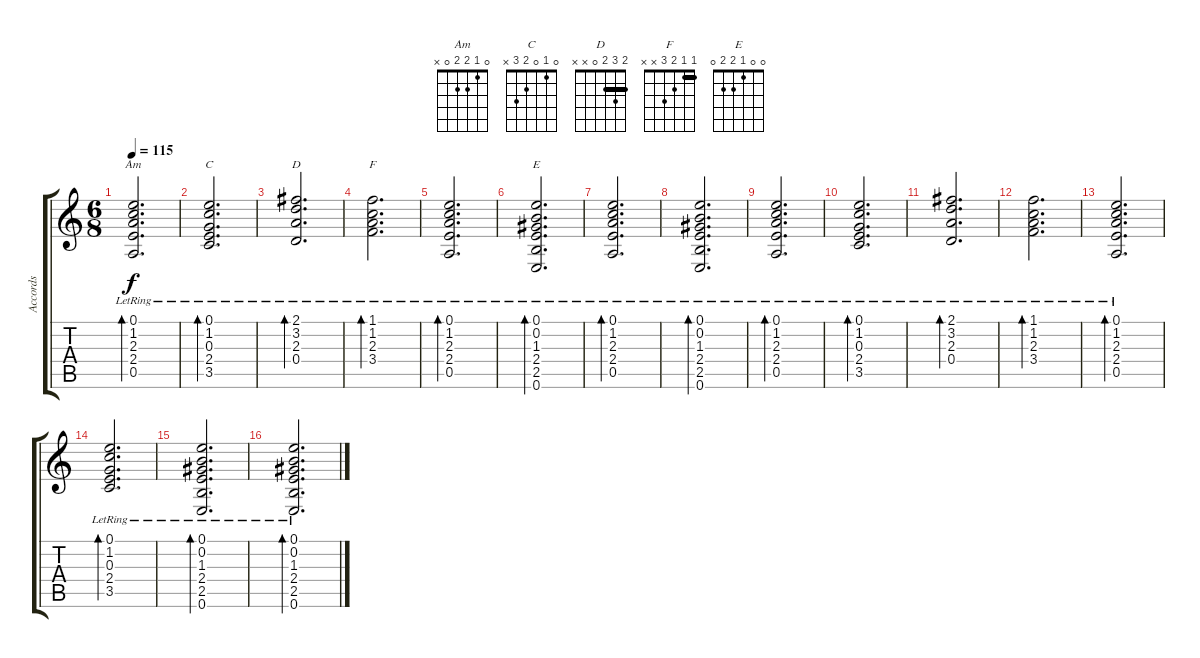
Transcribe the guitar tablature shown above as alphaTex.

\track ("Accords" "Accords") {instrument acousticguitarnylon}
\staff {score tabs}
\tuning (E4 B3 G3 D3 A2 E2) {hide}
\chord ("Am" 0 1 2 2 0 x)
\chord ("C" 0 1 0 2 3 x)
\chord ("D" 2 3 2 0 x x) {barre 2}
\chord ("F" 1 1 2 3 x x) {barre 1}
\chord ("E" 0 0 1 2 2 0)
\ts (6 8)
\tempo 115
\clef g2
\ks c
(0.1{lr} 1.2{lr} 2.3{lr} 2.4{lr} 0.5{lr}).2{d bd 120 ch "Am" dy f} |
(0.1{lr} 1.2{lr} 0.3{lr} 2.4{lr} 3.5{lr}).2{d bd 120 ch "C"} |
(2.1{lr} 3.2{lr} 2.3{lr} 0.4{lr}).2{d bd 120 ch "D"} |
(1.1{lr} 1.2{lr} 2.3{lr} 3.4{lr}).2{d bd 120 ch "F"} |
(0.1{lr} 1.2{lr} 2.3{lr} 2.4{lr} 0.5{lr}).2{d bd 120} |
(0.1{lr} 0.2{lr} 1.3{lr} 2.4{lr} 2.5{lr} 0.6{lr}).2{d bd 120 ch "E"} |
(0.1{lr} 1.2{lr} 2.3{lr} 2.4{lr} 0.5{lr}).2{d bd 120} |
(0.1{lr} 0.2{lr} 1.3{lr} 2.4{lr} 2.5{lr} 0.6{lr}).2{d bd 120} |
(0.1{lr} 1.2{lr} 2.3{lr} 2.4{lr} 0.5{lr}).2{d bd 120} |
(0.1{lr} 1.2{lr} 0.3{lr} 2.4{lr} 3.5{lr}).2{d bd 120} |
(2.1{lr} 3.2{lr} 2.3{lr} 0.4{lr}).2{d bd 120} |
(1.1{lr} 1.2{lr} 2.3{lr} 3.4{lr}).2{d bd 120} |
(0.1{lr} 1.2{lr} 2.3{lr} 2.4{lr} 0.5{lr}).2{d bd 120} |
(0.1{lr} 1.2{lr} 0.3{lr} 2.4{lr} 3.5{lr}).2{d bd 120} |
(0.1{lr} 0.2{lr} 1.3{lr} 2.4{lr} 2.5{lr} 0.6{lr}).2{d bd 120} |
(0.1{lr} 0.2{lr} 1.3{lr} 2.4{lr} 2.5{lr} 0.6{lr}).2{d bd 120}
